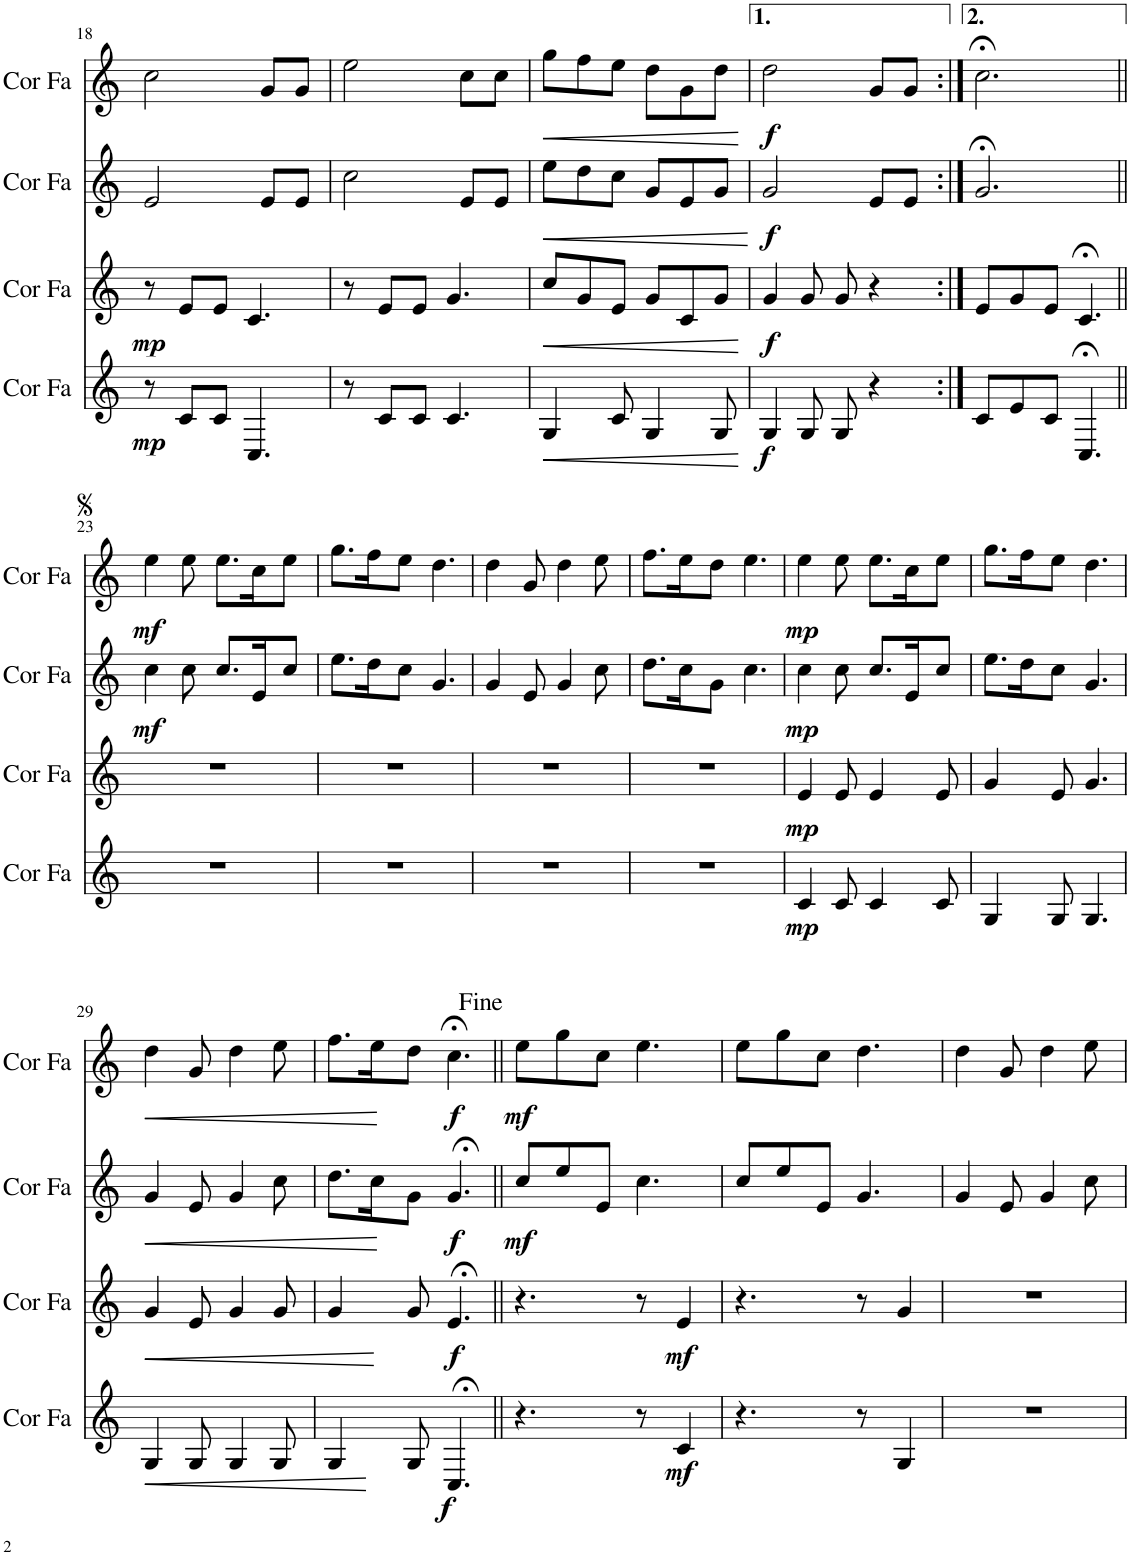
**kern	**dynam	**kern	**dynam	**kern	**dynam	**kern	**dynam
*part4	*part4	*part3	*part3	*part2	*part2	*part1	*part1
*staff4	*staff4	*staff3	*staff3	*staff2	*staff2	*staff1	*staff1
*I"Cor en Fa	*	*I"Cor en Fa	*	*I"Cor en Fa	*	*I"Cor en Fa	*
*I'Cor Fa	*	*I'Cor Fa	*	*I'Cor Fa	*	*I'Cor Fa	*
!!LO:PB:g=z
*clefG2	*	*clefG2	*	*clefG2	*	*clefG2	*
*Trd4c7	*	*Trd4c7	*	*Trd4c7	*	*Trd4c7	*
*k[]	*	*k[]	*	*k[]	*	*k[]	*
*M6/8	*	*M6/8	*	*M6/8	*	*M6/8	*
=18	=18	=18	=18	=18	=18	=18	=18
!	!LO:DY:b	!	!LO:DY:b	!	!	!	!
8r	mp	8r	mp	2e/	.	2cc\	.
8c/L	.	8e/L	.	.	.	.	.
8c/J	.	8e/J	.	.	.	.	.
4.C/	.	4.c/	.	.	.	.	.
.	.	.	.	8e/L	.	8g/L	.
.	.	.	.	8e/J	.	8g/J	.
=19	=19	=19	=19	=19	=19	=19	=19
8r	.	8r	.	2cc\	.	2ee\	.
8c/L	.	8e/L	.	.	.	.	.
8c/J	.	8e/J	.	.	.	.	.
4.c/	.	4.g/	.	.	.	.	.
.	.	.	.	8e/L	.	8cc\L	.
.	.	.	.	8e/J	.	8cc\J	.
=20	=20	=20	=20	=20	=20	=20	=20
!	!LO:HP:b	!	!LO:HP:b	!	!LO:HP:b	!	!LO:HP:b
4G/	<	8cc/L	<	8ee\L	<	8gg\L	<
.	.	8g/	.	8dd\	.	8ff\	.
8c/	.	8e/J	.	8cc\J	.	8ee\J	.
4G/	.	8g/L	.	8g/L	.	8dd\L	.
.	.	8c/	.	8e/	.	8g\	.
8G/	.	8g/J	.	8g/J	.	8dd\J	.
.	[	.	[	.	[	.	[
=21	=21	=21	=21	=21	=21	=21	=21
!	!LO:DY:b	!	!LO:DY:b	!	!LO:DY:b	!	!LO:DY:b
4G/	f	4g/	f	2g/	f	2dd\	f
8G/	.	8g/	.	.	.	.	.
8G/	.	8g/	.	.	.	.	.
4r	.	4r	.	8e/L	.	8g/L	.
.	.	.	.	8e/J	.	8g/J	.
=22:|!	=22:|!	=22:|!	=22:|!	=22:|!	=22:|!	=22:|!	=22:|!
8c/L	.	8e/L	.	2.g;</	.	2.cc;<\	.
8e/	.	8g/	.	.	.	.	.
8c/J	.	8e/J	.	.	.	.	.
4.C;</	.	4.c;</	.	.	.	.	.
!!LO:LB:g=z
=23||	=23||	=23||	=23||	=23||	=23||	=23||	=23||
!	!	!	!	!	!LO:DY:b	!	!LO:DY:b
2.r	.	2.r	.	4cc\	mf	4ee\	mf
.	.	.	.	8cc\	.	8ee\	.
.	.	.	.	8.cc/L	.	8.ee\L	.
.	.	.	.	16e/K	.	16cc\K	.
.	.	.	.	8cc/J	.	8ee\J	.
=24	=24	=24	=24	=24	=24	=24	=24
2.r	.	2.r	.	8.ee\L	.	8.gg\L	.
.	.	.	.	16dd\K	.	16ff\K	.
.	.	.	.	8cc\J	.	8ee\J	.
.	.	.	.	4.g/	.	4.dd\	.
=25	=25	=25	=25	=25	=25	=25	=25
2.r	.	2.r	.	4g/	.	4dd\	.
.	.	.	.	8e/	.	8g/	.
.	.	.	.	4g/	.	4dd\	.
.	.	.	.	8cc\	.	8ee\	.
=26	=26	=26	=26	=26	=26	=26	=26
2.r	.	2.r	.	8.dd\L	.	8.ff\L	.
.	.	.	.	16cc\K	.	16ee\K	.
.	.	.	.	8g\J	.	8dd\J	.
.	.	.	.	4.cc\	.	4.ee\	.
=27	=27	=27	=27	=27	=27	=27	=27
!	!LO:DY:b	!	!LO:DY:b	!	!LO:DY:b	!	!LO:DY:b
4c/	mp	4e/	mp	4cc\	mp	4ee\	mp
8c/	.	8e/	.	8cc\	.	8ee\	.
4c/	.	4e/	.	8.cc/L	.	8.ee\L	.
.	.	.	.	16e/K	.	16cc\K	.
8c/	.	8e/	.	8cc/J	.	8ee\J	.
=28	=28	=28	=28	=28	=28	=28	=28
4G/	.	4g/	.	8.ee\L	.	8.gg\L	.
.	.	.	.	16dd\K	.	16ff\K	.
8G/	.	8e/	.	8cc\J	.	8ee\J	.
4.G/	.	4.g/	.	4.g/	.	4.dd\	.
!!LO:LB:g=z
=29	=29	=29	=29	=29	=29	=29	=29
!	!LO:HP:b	!	!LO:HP:b	!	!LO:HP:b	!	!LO:HP:b
4G/	<	4g/	<	4g/	<	4dd\	<
8G/	.	8e/	.	8e/	.	8g/	.
4G/	.	4g/	.	4g/	.	4dd\	.
8G/	.	8g/	.	8cc\	.	8ee\	.
.	[	.	[	.	[	.	[
=30	=30	=30	=30	=30	=30	=30	=30
4G/	.	4g/	.	8.dd\L	.	8.ff\L	.
.	.	.	.	16cc\K	.	16ee\K	.
8G/	.	8g/	.	8g\J	.	8dd\J	.
!	!LO:DY:b	!	!LO:DY:b	!	!LO:DY:b	!	!LO:DY:b
4.C;</	f	4.e;</	f	4.g;</	f	4.cc;<\	f
=31||	=31||	=31||	=31||	=31||	=31||	=31||	=31||
!	!	!	!	!	!LO:DY:b	!	!LO:DY:b
4.r	.	4.r	.	8cc/L	mf	8ee\L	mf
.	.	.	.	8ee/	.	8gg\	.
.	.	.	.	8e/J	.	8cc\J	.
8r	.	8r	.	4.cc\	.	4.ee\	.
!	!LO:DY:b	!	!LO:DY:b	!	!	!	!
4c/	mf	4e/	mf	.	.	.	.
=32	=32	=32	=32	=32	=32	=32	=32
4.r	.	4.r	.	8cc/L	.	8ee\L	.
.	.	.	.	8ee/	.	8gg\	.
.	.	.	.	8e/J	.	8cc\J	.
8r	.	8r	.	4.g/	.	4.dd\	.
4G/	.	4g/	.	.	.	.	.
=33	=33	=33	=33	=33	=33	=33	=33
2.r	.	2.r	.	4g/	.	4dd\	.
.	.	.	.	8e/	.	8g/	.
.	.	.	.	4g/	.	4dd\	.
.	.	.	.	8cc\	.	8ee\	.
=	=	=	=	=	=	=	=
*-	*-	*-	*-	*-	*-	*-	*-
